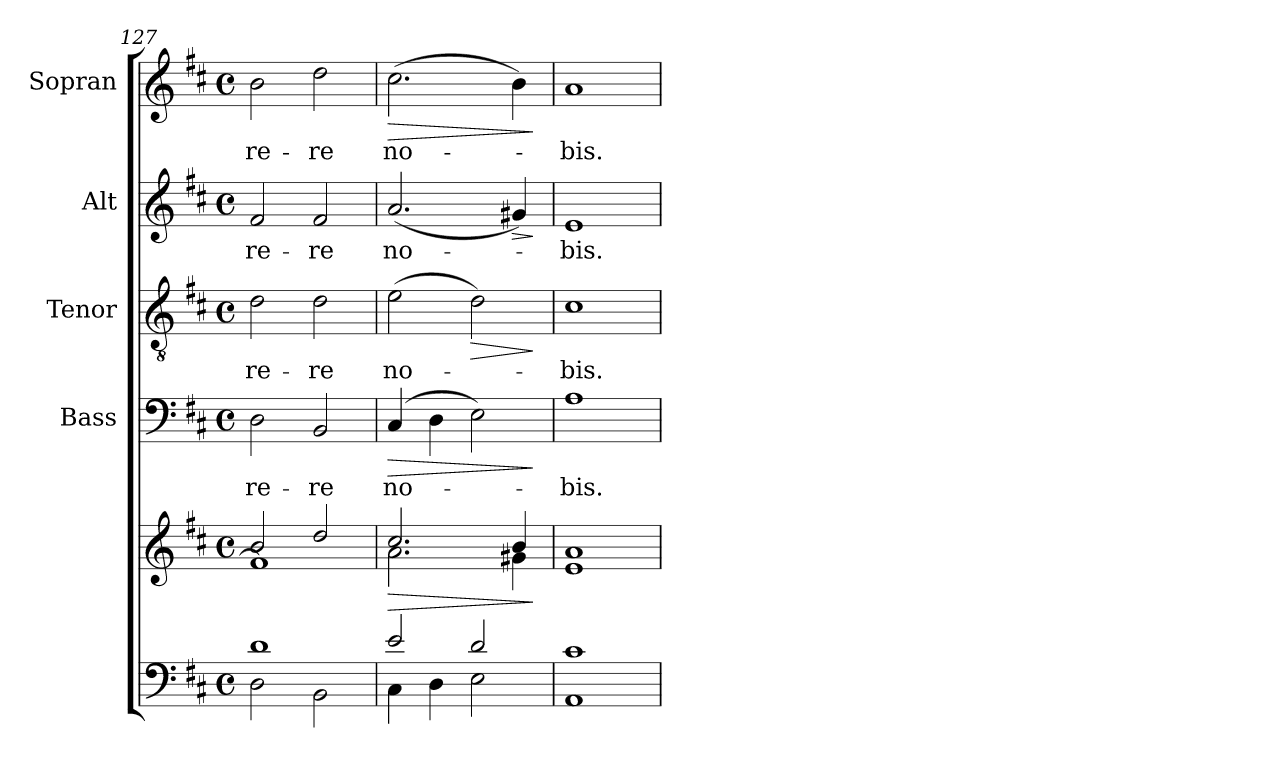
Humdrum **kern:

**kern	**kern	**dynam	**kern	**text	**dynam	**kern	**text	**dynam	**kern	**text	**dynam	**kern	**text	**dynam
*part5	*part5	*part5	*part4	*part4	*part4	*part3	*part3	*part3	*part2	*part2	*part2	*part1	*part1	*part1
*staff6	*staff5	*staff5/6	*staff4	*staff4	*staff4	*staff3	*staff3	*staff3	*staff2	*staff2	*staff2	*staff1	*staff1	*staff1
*	*	*	*I"Bass	*	*	*I"Tenor	*	*	*I"Alt	*	*	*I"Sopran	*	*
*	*	*	*I'B.	*	*	*I'T.	*	*	*I'A.	*	*	*I'S.	*	*
*clefF4	*clefG2	*	*clefF4	*	*	*clefGv2	*	*	*clefG2	*	*	*clefG2	*	*
*k[f#c#]	*k[f#c#]	*	*k[f#c#]	*	*	*k[f#c#]	*	*	*k[f#c#]	*	*	*k[f#c#]	*	*
*D:	*D:	*	*D:	*	*	*D:	*	*	*D:	*	*	*D:	*	*
*M4/4	*M4/4	*	*M4/4	*	*	*M4/4	*	*	*M4/4	*	*	*M4/4	*	*
*met(c)	*met(c)	*	*met(c)	*	*	*met(c)	*	*	*met(c)	*	*	*met(c)	*	*
=127	=127	=127	=127	=127	=127	=127	=127	=127	=127	=127	=127	=127	=127	=127
*^	*^	*	*	*	*	*	*	*	*	*	*	*	*	*
!	!	!	!	!	!	!LO:LY:b	!	!	!LO:LY:b	!	!	!LO:LY:b	!	!	!LO:LY:b	!
1d	2D\	2b/	1f#]	.	2D\	-re-	.	2d\	-re-	.	2f#/	-re-	.	2b\	-re-	.
!	!	!	!	!	!	!LO:LY:b	!	!	!LO:LY:b	!	!	!LO:LY:b	!	!	!LO:LY:b	!
.	2BB\	2dd/	.	.	2BB/	-re	.	2d\	-re	.	2f#/	-re	.	2dd\	-re	.
=128	=128	=128	=128	=128	=128	=128	=128	=128	=128	=128	=128	=128	=128	=128	=128	=128
!	!	!	!	!LO:HP:b	!	!LO:LY:b	!LO:HP:b	!	!LO:LY:b	!	!	!LO:LY:b	!	!	!LO:LY:b	!LO:HP:b
2e/	4C#\	2.cc#/	2.a\	>	(4C#/	no-	>	(>2e\	no-	.	(<2.a/	no-	.	(>2.cc#\	no-	>
.	4D\	.	.	.	4D\	.	.	.	.	.	.	.	.	.	.	.
!	!	!	!	!	!	!	!	!	!	!LO:HP:b	!	!	!	!	!	!
2d/	2E\	.	.	.	2E\)	.	.	2d\)	.	>	.	.	.	.	.	.
!	!	!	!	!	!	!	!	!	!	!	!	!	!LO:HP:b	!	!	!
.	.	4b/	4g#X\	.	.	.	.	.	.	.	4g#X/)	.	>	4b\)	.	.
*v	*v	*	*	*	*	*	*	*	*	*	*	*	*	*	*	*
*	*v	*v	*	*	*	*	*	*	*	*	*	*	*	*	*
.	.	]	.	.	]	.	.	]	.	.	]	.	.	]
=129	=129	=129	=129	=129	=129	=129	=129	=129	=129	=129	=129	=129	=129	=129
*^	*^	*	*	*	*	*	*	*	*	*	*	*	*	*
!	!	!	!	!	!	!LO:LY:b	!	!	!LO:LY:b	!	!	!LO:LY:b	!	!	!LO:LY:b	!
1c#	1AA	1a	1e	.	1A	-bis.	.	1c#	-bis.	.	1e	-bis.	.	1a	-bis.	.
*v	*v	*	*	*	*	*	*	*	*	*	*	*	*	*	*	*
*	*v	*v	*	*	*	*	*	*	*	*	*	*	*	*	*
=	=	=	=	=	=	=	=	=	=	=	=	=	=	=
*-	*-	*-	*-	*-	*-	*-	*-	*-	*-	*-	*-	*-	*-	*-
